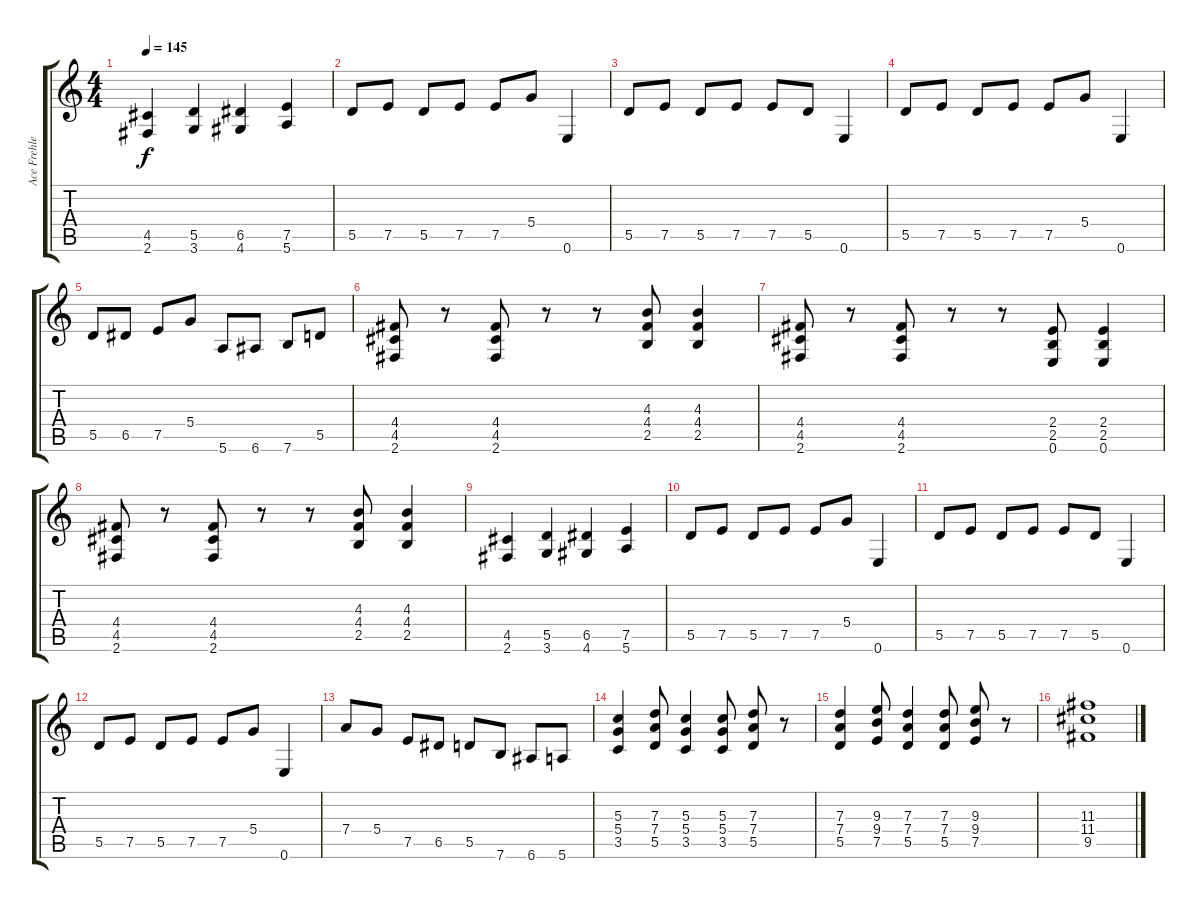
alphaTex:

\track ("Ace Frehley [Lead Guitar]" "Ace Frehle") {instrument distortionguitar}
\staff {score tabs}
\tuning (E4 B3 G3 D3 A2 E2) {hide}
\ts (4 4)
\tempo 145
\clef g2
\ks c
(4.5 2.6).4{dy f} (5.5 3.6).4 (6.5 4.6).4 (7.5 5.6).4 |
5.5.8 7.5.8 5.5.8 7.5.8 7.5.8 5.4.8 0.6.4 |
5.5.8 7.5.8 5.5.8 7.5.8 7.5.8 5.5.8 0.6.4 |
5.5.8 7.5.8 5.5.8 7.5.8 7.5.8 5.4.8 0.6.4 |
5.5.8 6.5.8 7.5.8 5.4.8 5.6.8 6.6.8 7.6.8 5.5.8 |
(4.4 4.5 2.6).8 r.8 (4.4 4.5 2.6).8 r.8 r.8 (4.3 4.4 2.5).8 (4.3 4.4 2.5).4 |
(4.4 4.5 2.6).8 r.8 (4.4 4.5 2.6).8 r.8 r.8 (2.4 2.5 0.6).8 (2.4 2.5 0.6).4 |
(4.4 4.5 2.6).8 r.8 (4.4 4.5 2.6).8 r.8 r.8 (4.3 4.4 2.5).8 (4.3 4.4 2.5).4 |
(4.5 2.6).4 (5.5 3.6).4 (6.5 4.6).4 (7.5 5.6).4 |
5.5.8 7.5.8 5.5.8 7.5.8 7.5.8 5.4.8 0.6.4 |
5.5.8 7.5.8 5.5.8 7.5.8 7.5.8 5.5.8 0.6.4 |
5.5.8 7.5.8 5.5.8 7.5.8 7.5.8 5.4.8 0.6.4 |
7.4.8 5.4.8 7.5.8 6.5.8 5.5.8 7.6.8 6.6.8 5.6.8 |
(5.3 5.4 3.5).4 (7.3 7.4 5.5).8 (5.3 5.4 3.5).4 (5.3 5.4 3.5).8 (7.3 7.4 5.5).8 r.8 |
(7.3 7.4 5.5).4 (9.3 9.4 7.5).8 (7.3 7.4 5.5).4 (7.3 7.4 5.5).8 (9.3 9.4 7.5).8 r.8 |
(11.3 11.4 9.5).1
